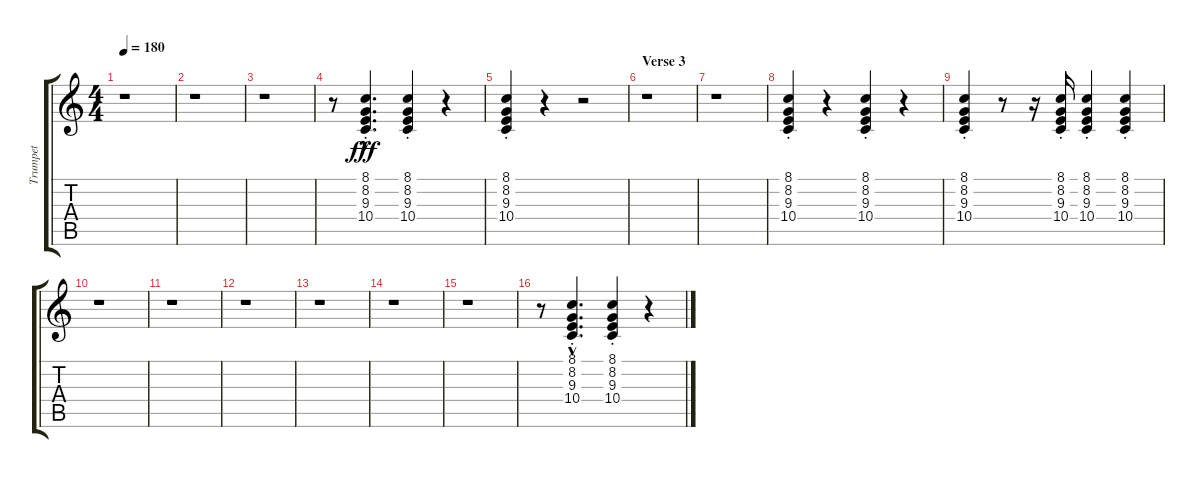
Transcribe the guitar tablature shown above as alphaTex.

\track ("Trumpet" "Trumpet") {instrument trumpet}
\staff {score tabs}
\tuning (E4 B3 G3 D3 A2 E2) {hide}
\ts (4 4)
\tempo 180
\clef g2
\ks c
r.1{dy fff} |
r.1 |
r.1 |
r.8 (8.1{hac st} 8.2{hac st} 9.3{hac st} 10.4{hac st}).4{d} (8.1{st} 8.2{st} 9.3{st} 10.4{st}).4 r.4 |
(8.1{st} 8.2{st} 9.3{st} 10.4{st}).4 r.4 r.2 |
\section ("" "Verse 3")
r.1 |
r.1 |
(8.1{st} 8.2{st} 9.3{st} 10.4{st}).4 r.4 (8.1{st} 8.2{st} 9.3{st} 10.4{st}).4 r.4 |
(8.1{st} 8.2{st} 9.3{st} 10.4{st}).4 r.8 r.16 (8.1{st} 8.2{st} 9.3{st} 10.4{st}).16 (8.1{st} 8.2{st} 9.3{st} 10.4{st}).4 (8.1{st} 8.2{st} 9.3{st} 10.4{st}).4 |
r.1 |
r.1 |
r.1 |
r.1 |
r.1 |
r.1 |
r.8 (8.1{hac st} 8.2{hac st} 9.3{hac st} 10.4{hac st}).4{d} (8.1{st} 8.2{st} 9.3{st} 10.4{st}).4 r.4
